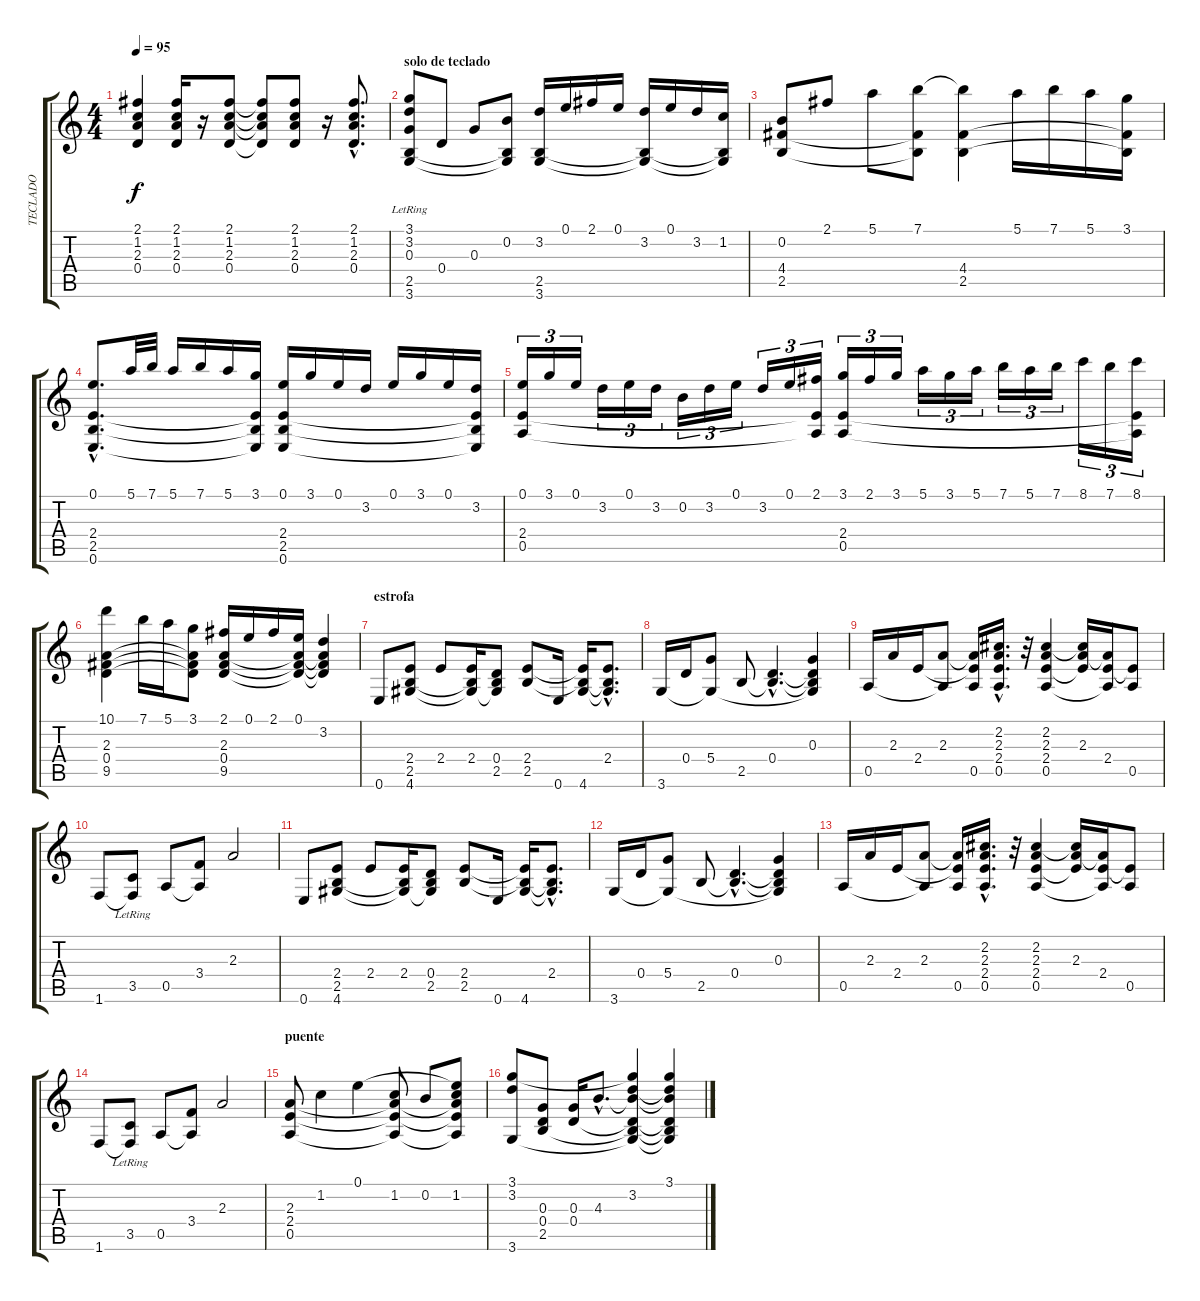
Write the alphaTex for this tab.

\track ("TECLADO" "TECLADO") {instrument electricpiano1}
\staff {score tabs}
\tuning (E5 B4 G4 D4 A3 E3) {hide}
\ts (4 4)
\tempo 95
\clef g2
\ks c
(2.1 1.2 2.3 0.4).4{dy f} (2.1 1.2 2.3 0.4).16 r.16 (2.1 1.2 2.3 0.4).8 (2.1{t} 1.2{t} 2.3{t} 0.4{t}).8 (2.1 1.2 2.3 0.4).8 r.16 (2.1{hac} 1.2{hac} 2.3{hac} 0.4{hac}).8{d} |
\section ("" "solo de teclado")
(3.1{lr} 3.2{lr} 0.3{lr} 2.5 3.6).8 0.4.8 0.3.8 (0.2 2.5{t} 3.6{t}).8 (3.2 2.5 3.6).16 0.1.16 2.1.16 0.1.16 (3.2 2.5{t} 3.6{t}).16 0.1.16 3.2.16 (1.2 2.5{t} 3.6{t}).16 |
(0.2 4.4 2.5).8 2.1.8 5.1.8 (7.1 4.4{t} 2.5{t}).8 (7.1{t} 4.4 2.5).4 5.1.16 7.1.16 5.1.16 (3.1 4.4{t} 2.5{t}).16 |
(0.1{hac} 2.4{hac} 2.5{hac} 0.6{hac}).8{d} 5.1.32 7.1.32 5.1.16 7.1.16 5.1.16 (3.1 2.4{t} 2.5{t} 0.6{t}).16 (0.1 2.4 2.5 0.6).16 3.1.16 0.1.16 3.2.16 0.1.16 3.1.16 0.1.16 (3.2 2.4{t} 2.5{t} 0.6{t}).16 |
(0.1 2.4 0.5).16{tu (3 2)} 3.1.16{tu (3 2)} 0.1.16{tu (3 2)} 3.2.16{tu (3 2)} 0.1.16{tu (3 2)} 3.2.16{tu (3 2)} 0.2.16{tu (3 2)} 3.2.16{tu (3 2)} 0.1.16{tu (3 2)} 3.2.16{tu (3 2)} 0.1.16{tu (3 2)} (2.1 2.4{t} 0.5{t}).16{tu (3 2)} (3.1 2.4 0.5).16{tu (3 2)} 2.1.16{tu (3 2)} 3.1.16{tu (3 2)} 5.1.16{tu (3 2)} 3.1.16{tu (3 2)} 5.1.16{tu (3 2)} 7.1.16{tu (3 2)} 5.1.16{tu (3 2)} 7.1.16{tu (3 2)} 8.1.16{tu (3 2)} 7.1.16{tu (3 2)} (8.1 2.4{t} 0.5{t}).16{tu (3 2)} |
(10.1 2.3 0.4 9.5).4 7.1.16 5.1.16 (3.1 2.3{t} 0.4{t} 9.5{t}).8 (2.1 2.3 0.4 9.5).16 0.1.16 2.1.16 (0.1 2.3{t} 0.4{t} 9.5{t}).16 (3.2 2.3{t} 0.4{t} 9.5{t}).4 |
\section ("" "estrofa")
0.6.8 (2.4 2.5 4.6).8 2.4.8 (2.4 2.5{t} 4.6{t}).16 (0.4 2.5 4.6{t}).8 (2.4 2.5).8 0.6.16 (2.4{t} 2.5{t} 4.6).16 (2.4{hac} 2.5{hac t} 4.6{hac t}).8{d} |
3.6.16 0.4.16 (5.4 3.6{t}).8 2.5.8 (0.4{hac} 2.5{hac t}).4{d} (0.3 0.4{t} 2.5{t} 3.6{t}).4 |
0.5.16 2.3.16 2.4.16 (2.3 0.5{t}).8 (2.3{t} 2.4{t} 0.5).16 (2.2{hac} 2.3{hac} 2.4{hac} 0.5{hac}).16{d} r.32 (2.2 2.3 2.4 0.5).4 (2.2{t} 2.3 2.4{t}).16 (2.3{t} 2.4 0.5{t}).16 (2.4{t} 0.5).8 |
1.6.8 (3.5{lr} 1.6{t}).8 0.5.8 (3.4 0.5{t}).8 2.3.2 |
0.6.8 (2.4 2.5 4.6).8 2.4.8 (2.4 2.5{t} 4.6{t}).16 (0.4 2.5 4.6{t}).8 (2.4 2.5).8 0.6.16 (2.4{t} 2.5{t} 4.6).16 (2.4{hac} 2.5{hac t} 4.6{hac t}).8{d} |
3.6.16 0.4.16 (5.4 3.6{t}).8 2.5.8 (0.4{hac} 2.5{hac t}).4{d} (0.3 0.4{t} 2.5{t} 3.6{t}).4 |
0.5.16 2.3.16 2.4.16 (2.3 0.5{t}).8 (2.3{t} 2.4{t} 0.5).16 (2.2{hac} 2.3{hac} 2.4{hac} 0.5{hac}).16{d} r.32 (2.2 2.3 2.4 0.5).4 (2.2{t} 2.3 2.4{t}).16 (2.3{t} 2.4 0.5{t}).16 (2.4{t} 0.5).8 |
1.6.8 (3.5{lr} 1.6{t}).8 0.5.8 (3.4 0.5{t}).8 2.3.2 |
\section ("" "puente")
(2.3 2.4 0.5).8 1.2.4 0.1.4 (1.2 2.3{t} 2.4{t} 0.5{t}).8 0.2.8 (0.1{t} 1.2 2.3{t} 2.4{t} 0.5{t}).8 |
(3.1 3.2 3.6).8 (0.3 0.4 2.5).8 (0.3 0.4).16 4.3{hac}.8{d} (3.1{t} 3.2 4.3{t} 0.4{t} 2.5{t} 3.6{t}).4 (3.1 3.2{t} 4.3{t} 0.4{t} 2.5{t} 3.6{t}).4
